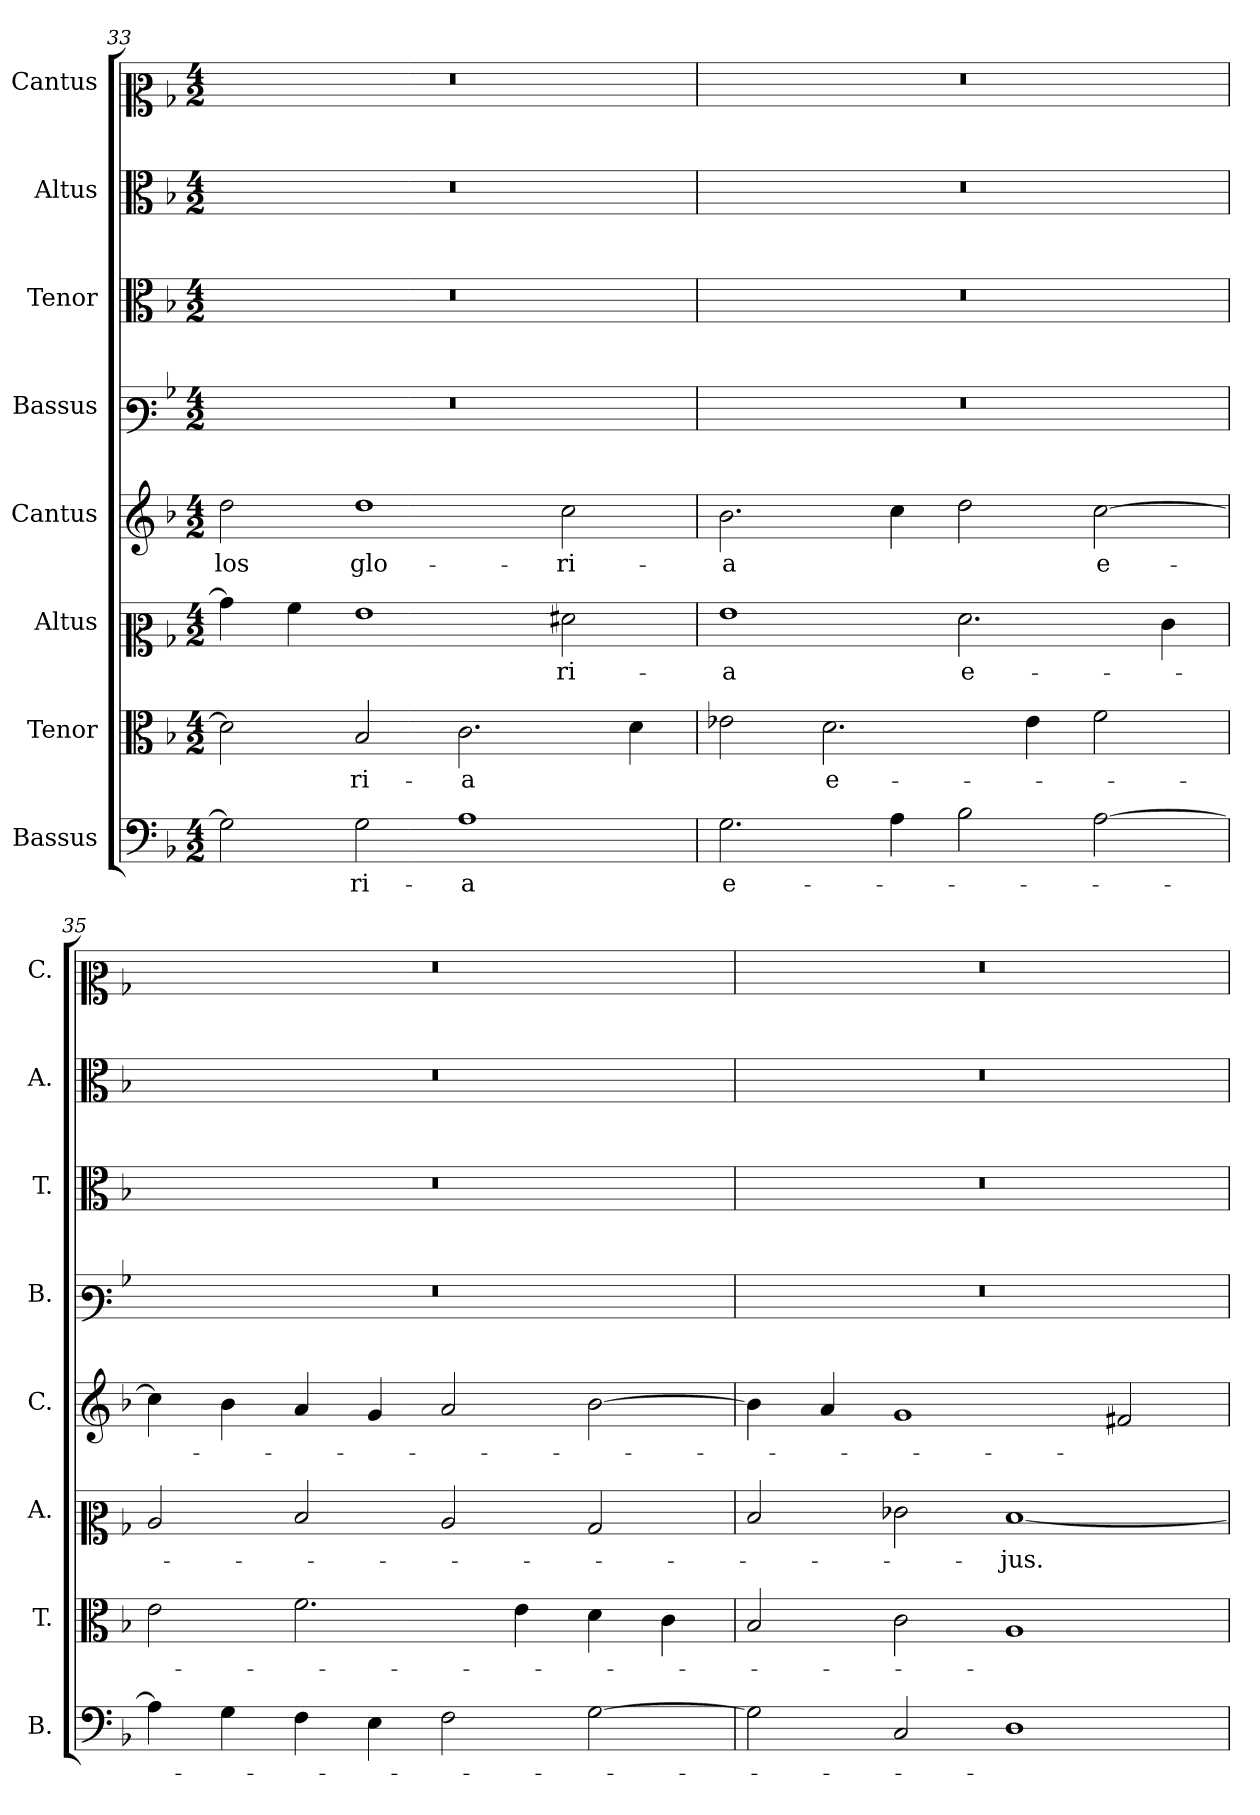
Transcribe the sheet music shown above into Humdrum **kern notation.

**kern	**text	**kern	**text	**kern	**text	**kern	**text	**kern	**kern	**kern	**kern
*part8	*part8	*part7	*part7	*part6	*part6	*part5	*part5	*part4	*part3	*part2	*part1
*staff8	*staff8	*staff7	*staff7	*staff6	*staff6	*staff5	*staff5	*staff4	*staff3	*staff2	*staff1
*I"Bassus	*	*I"Tenor	*	*I"Altus	*	*I"Cantus	*	*I"Bassus	*I"Tenor	*I"Altus	*I"Cantus
*I'B.	*	*I'T.	*	*I'A.	*	*I'C.	*	*I'B.	*I'T.	*I'A.	*I'C.
*clefF4	*	*clefC3	*	*clefC2	*	*clefG2	*	*clefF3	*clefC3	*clefC3	*clefC2
*k[b-]	*	*k[b-]	*	*k[b-]	*	*k[b-]	*	*k[b-]	*k[b-]	*k[b-]	*k[b-]
*M4/2	*	*M4/2	*	*M4/2	*	*M4/2	*	*M4/2	*M4/2	*M4/2	*M4/2
=33	=33	=33	=33	=33	=33	=33	=33	=33	=33	=33	=33
!	!	!	!	!	!	!	!LO:LY:b	!	!	!	!
2G\]	.	2d\]	.	4b-\]	.	2dd\	-los	0r	0r	0r	0r
.	.	.	.	4a\	.	.	.	.	.	.	.
!	!LO:LY:b	!	!LO:LY:b	!	!	!	!LO:LY:b	!	!	!	!
2G\	-ri-	2B-/	-ri-	1g	.	1dd	glo-	.	.	.	.
!	!LO:LY:b	!	!LO:LY:b	!	!	!	!	!	!	!	!
1A	-a	2.c\	-a	.	.	.	.	.	.	.	.
!	!	!	!	!	!LO:LY:b	!	!LO:LY:b	!	!	!	!
.	.	.	.	2f#X\	-ri-	2cc\	-ri-	.	.	.	.
.	.	4d\	.	.	.	.	.	.	.	.	.
=34	=34	=34	=34	=34	=34	=34	=34	=34	=34	=34	=34
!	!LO:LY:b	!	!	!	!LO:LY:b	!	!LO:LY:b	!	!	!	!
2.G\	e-	2e-X\	.	1g	-a	2.b-\	-a	0r	0r	0r	0r
!	!	!	!LO:LY:b	!	!	!	!	!	!	!	!
.	.	2.d\	e-	.	.	.	.	.	.	.	.
4A\	.	.	.	.	.	4cc\	.	.	.	.	.
!	!	!	!	!	!LO:LY:b	!	!	!	!	!	!
2B-\	.	.	.	2.f\	e-	2dd\	.	.	.	.	.
.	.	4e-\	.	.	.	.	.	.	.	.	.
!	!	!	!	!	!	!	!LO:LY:b	!	!	!	!
[2A\	.	2f\	.	.	.	[2cc\	e-	.	.	.	.
.	.	.	.	4e\	.	.	.	.	.	.	.
=35	=35	=35	=35	=35	=35	=35	=35	=35	=35	=35	=35
4A\]	.	2e\	.	2c/	.	4cc\]	.	0r	0r	0r	0r
4G\	.	.	.	.	.	4b-\	.	.	.	.	.
4F\	.	2.f\	.	2d/	.	4a/	.	.	.	.	.
4E\	.	.	.	.	.	4g/	.	.	.	.	.
2F\	.	.	.	2c/	.	2a/	.	.	.	.	.
.	.	4e\	.	.	.	.	.	.	.	.	.
[2G\	.	4d\	.	2B-/	.	[2b-\	.	.	.	.	.
.	.	4c\	.	.	.	.	.	.	.	.	.
!!LO:LB:g=z
=36	=36	=36	=36	=36	=36	=36	=36	=36	=36	=36	=36
2G\]	.	2B-/	.	2d/	.	4b-\]	.	0r	0r	0r	0r
.	.	.	.	.	.	4a/	.	.	.	.	.
2C/	.	2c\	.	2e-X\	.	1g	.	.	.	.	.
!	!	!	!	!	!LO:LY:b	!	!	!	!	!	!
1D	.	1A	.	[1d	-jus.	.	.	.	.	.	.
.	.	.	.	.	.	2f#X/	.	.	.	.	.
=	=	=	=	=	=	=	=	=	=	=	=
*-	*-	*-	*-	*-	*-	*-	*-	*-	*-	*-	*-
